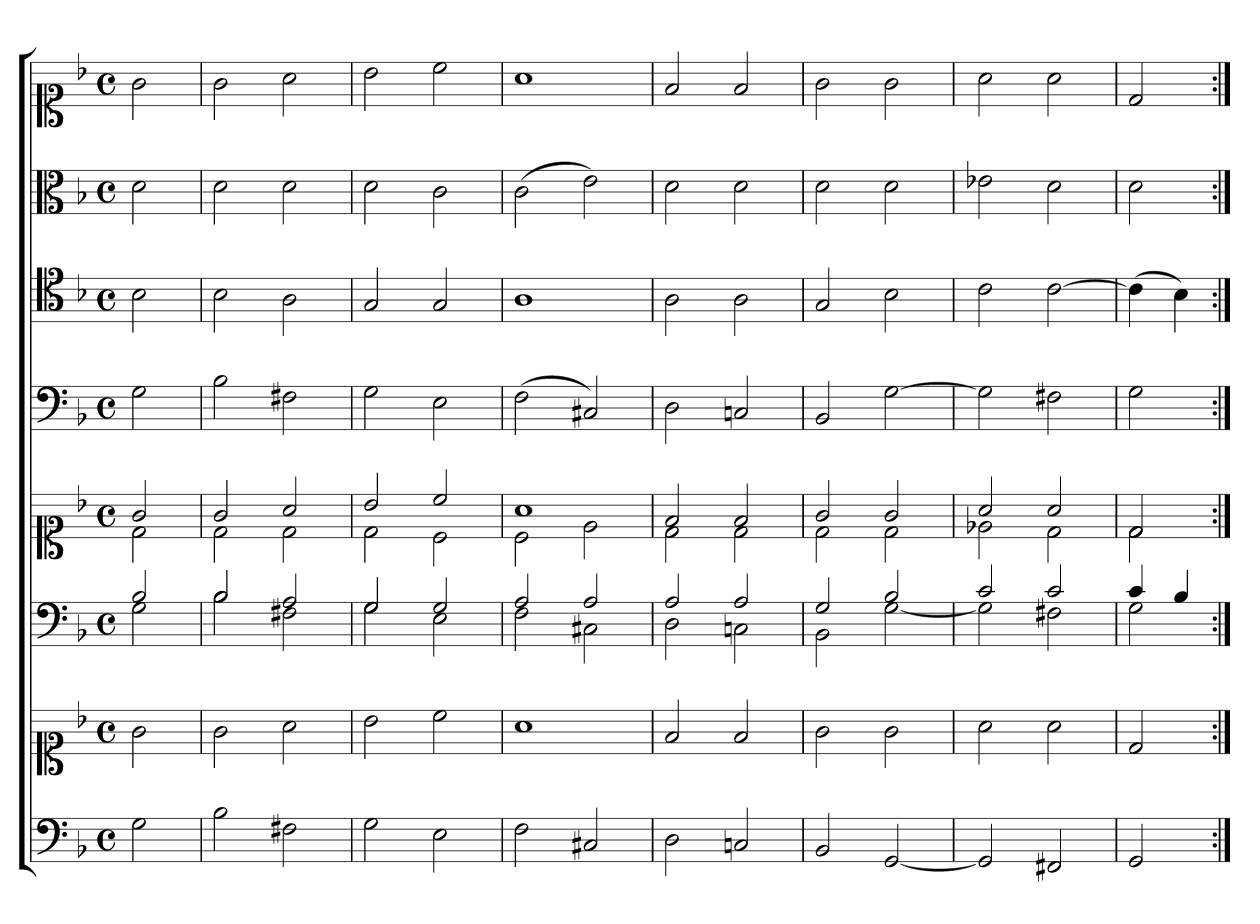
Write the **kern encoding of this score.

**kern	**kern	**kern	**kern	**kern	**kern	**kern	**kern
*part6	*part6	*part5	*part5	*part4	*part3	*part2	*part1
*staff8	*staff7	*staff6	*staff5	*staff4	*staff3	*staff2	*staff1
*clefF4	*clefC1	*clefF4	*clefC1	*clefF4	*clefC4	*clefC3	*clefC1
*k[b-]	*k[b-]	*k[b-]	*k[b-]	*k[b-]	*k[b-]	*k[b-]	*k[b-]
*F:	*F:	*F:	*F:	*F:	*F:	*F:	*F:
*M4/4	*M4/4	*M4/4	*M4/4	*M4/4	*M4/4	*M4/4	*M4/4
*met(c)	*met(c)	*met(c)	*met(c)	*met(c)	*met(c)	*met(c)	*met(c)
*MM180	*MM180	*MM180	*MM180	*MM180	*MM180	*MM180	*MM180
=1	=1	=1	=1	=1	=1	=1	=1
*	*	*^	*^	*	*	*	*
2G	2g	2B-	2G	2g	2d	2G	2B-	2d	2g
=2	=2	=2	=2	=2	=2	=2	=2	=2	=2
2B-	2g	2B-	2B-	2g	2d	2B-	2B-	2d	2g
2F#X	2a	2A	2F#X	2a	2d	2F#X	2A	2d	2a
=3	=3	=3	=3	=3	=3	=3	=3	=3	=3
2G	2b-	2G	2G	2b-	2d	2G	2G	2d	2b-
2E	2cc	2G	2E	2cc	2c	2E	2G	2c	2cc
=4	=4	=4	=4	=4	=4	=4	=4	=4	=4
2F	1a	2A	2F	1a	2c	(2F	1A	(2c	1a
2C#X	.	2A	2C#X	.	2e	2C#X)	.	2e)	.
=5	=5	=5	=5	=5	=5	=5	=5	=5	=5
2D	2f	2A	2D	2f	2d	2D	2A	2d	2f
2Cn	2f	2A	2Cn	2f	2d	2Cn	2A	2d	2f
=6	=6	=6	=6	=6	=6	=6	=6	=6	=6
2BB-	2g	2G	2BB-	2g	2d	2BB-	2G	2d	2g
[2GG	2g	2B-	[2G	2g	2d	[2G	2B-	2d	2g
=7	=7	=7	=7	=7	=7	=7	=7	=7	=7
2GG]	2a	2c	2G]	2a	2e-X	2G]	2c	2e-X	2a
2FF#X	2a	2c	2F#X	2a	2d	2F#X	[2c	2d	2a
=8	=8	=8	=8	=8	=8	=8	=8	=8	=8
2GG	2d	4c	2G	2d	2d	2G	(4c]	2d	2d
.	.	4B-	.	.	.	.	4B-)	.	.
*	*	*v	*v	*	*	*	*	*	*
*	*	*	*v	*v	*	*	*	*
=:|!	=:|!	=:|!	=:|!	=:|!	=:|!	=:|!	=:|!
*-	*-	*-	*-	*-	*-	*-	*-
